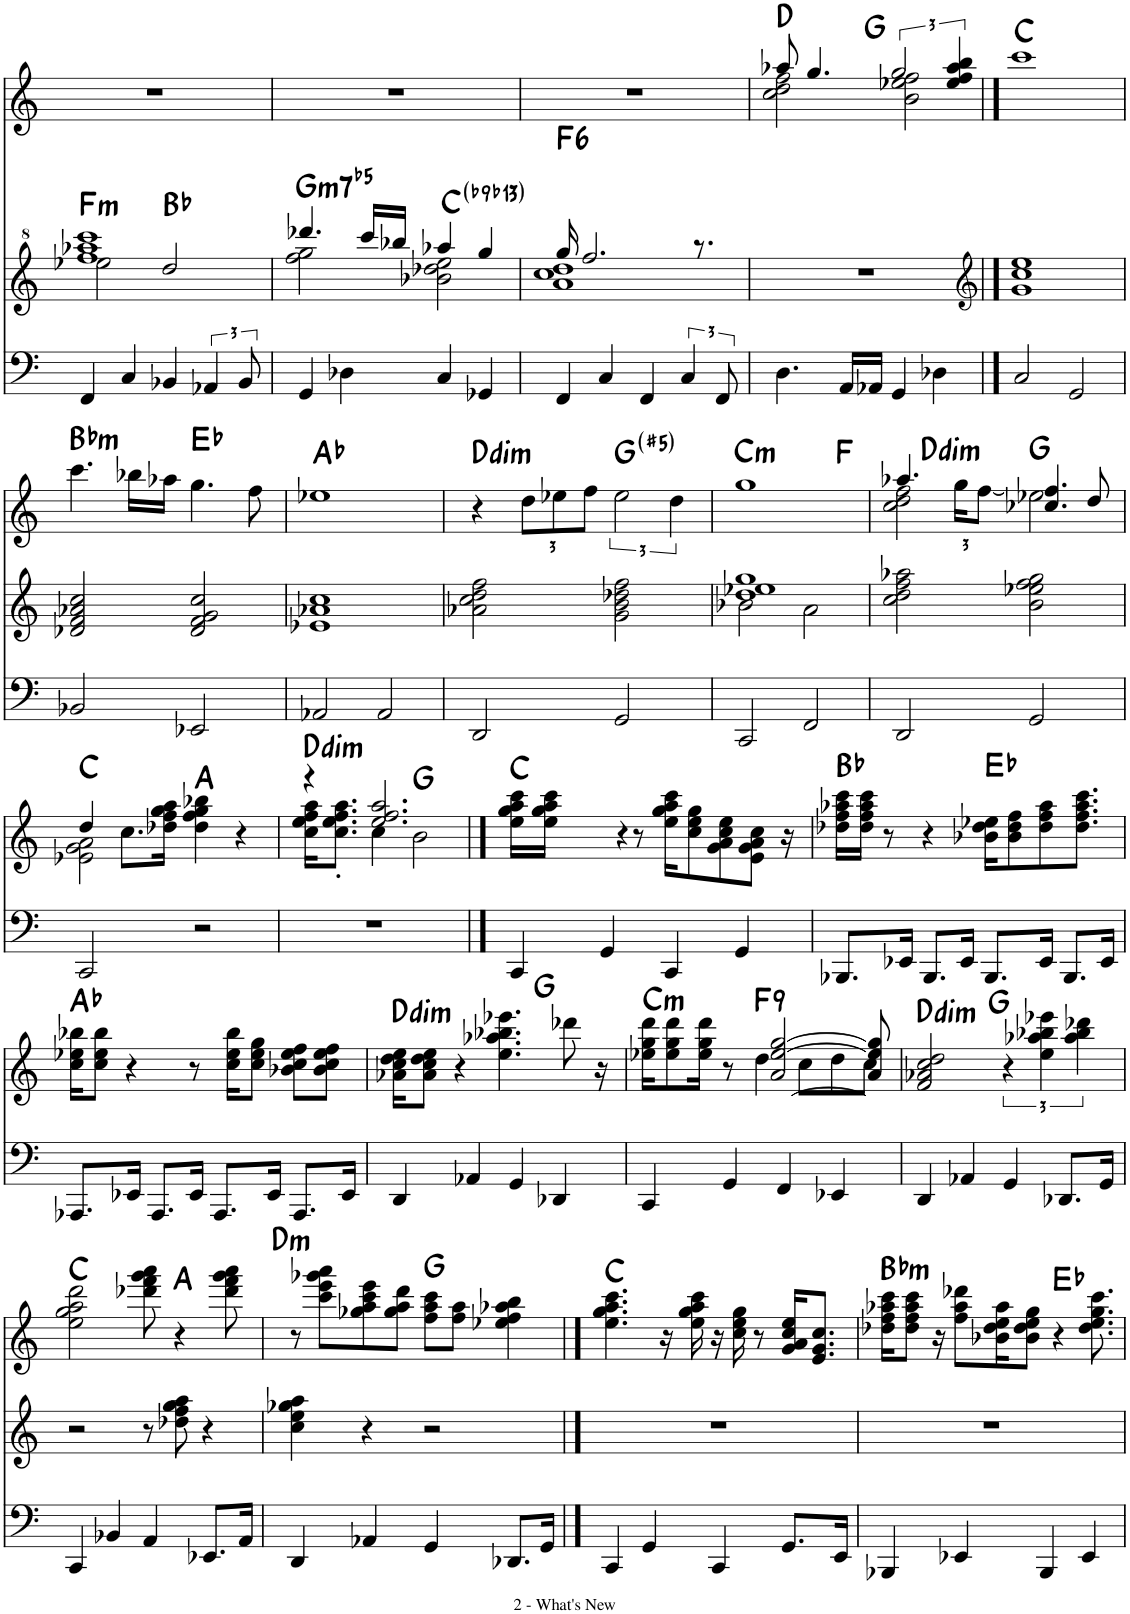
**kern	**kern	**harte	**kern	**harte
*part3	*part2	*part2	*part1	*part1
*staff3	*staff2	*	*staff1	*
*I"Fretless Electric Bass	*I"Piano	*	*I"Electronic Organ	*
*	*	*	*I'Elec Org	*
!!LO:PB:g=z
*clefF4	*clefG^2	*	*clefG2	*
*k[]	*k[]	*	*k[]	*
*M4/4	*M4/4	*	*M4/4	*
=17	=17	=17	=17	=17
*	*^	*	*	*
!	!	!	!LO:H:kt=m	!	!
4FF/	1fff 1aaa-X 1cccc	2eee-X\	F:min	1r	.
4C/	.	.	.	.	.
4BB-X/	.	2ddd/	Bb:maj	.	.
6AA-X/	.	.	.	.	.
12BB-/	.	.	.	.	.
=18	=18	=18	=18	=18	=18
!	!	!	!LO:H:kt=m7b5	!	!
4GG/	4.dddd-X/	2fff\ 2ggg\	G:hdim7	1r	.
4D-X\	.	.	.	.	.
.	16cccc/LL	.	.	.	.
.	16bbb-X/JJ	.	.	.	.
4C/	4aaa-X/	2bb-X\ 2ddd-X\ 2eee\	C:maj(b9,b13)	.	.
4GG-X/	4ggg/	.	.	.	.
=19	=19	=19	=19	=19	=19
!	!	!	!LO:H:kt=6	!	!
4FF/	16ggg/	1aa 1ccc 1ddd	F:maj6	1r	.
.	2.fff/	.	.	.	.
4C/	.	.	.	.	.
4FF/	.	.	.	.	.
6C/	.	.	.	.	.
.	8.r	.	.	.	.
12FF/	.	.	.	.	.
*	*v	*v	*	*	*
=20	=20	=20	=20	=20
*	*	*	*^	*
4.D\	1r	.	8aa-X/	2cc\ 2dd\ 2ff\	D:maj
.	.	.	4.gg/	.	.
16AA/LL	.	.	.	.	.
16AA-X/JJ	.	.	.	.	.
4GG/	.	.	3gg/	2b\ 2ee-X\ 2ff\	G:maj
4D-X\	.	.	.	.	.
.	.	.	6ee-/ 6ff/ 6aa-/ 6bb/	.	.
*	*	*	*v	*v	*
==21	==21	==21	==21	==21
*	*clefG2	*	*	*
2C/	1g 1cc 1ee	.	1ccc	C:maj
2GG/	.	.	.	.
!!LO:LB:g=z
=22	=22	=22	=22	=22
!	!	!	!	!LO:H:kt=m
2BB-X/	2d-X/ 2f/ 2a-X/ 2cc/	.	4.ccc\	Bb:min
.	.	.	16bb-X\LL	.
.	.	.	16aa-X\JJ	.
2EE-X/	2d-/ 2f/ 2g/ 2cc/	.	4.gg\	Eb:maj
.	.	.	8ff\	.
=23	=23	=23	=23	=23
2AA-X/	1e-X 1a-X 1cc	.	1ee-X	Ab:maj
2AA-/	.	.	.	.
=24	=24	=24	=24	=24
!	!	!	!	!LO:H:kt=dim
2DD/	2a-X\ 2cc\ 2dd\ 2ff\	.	4r	D:dim
*	*	*	*Xbrackettup	*
.	.	.	12dd\L	.
.	.	.	12ee-X\	.
.	.	.	12ff\J	.
*	*	*	*brackettup	*
2GG/	2g\ 2b\ 2dd-X\ 2ff\	.	3ee-\	G:(3,#5)
.	.	.	6dd\	.
=25	=25	=25	=25	=25
*	*^	*	*	*
!	!	!	!	!	!LO:H:n=1:kt=m
2CC/	1dd 1ee-X 1gg	2b-X\	.	1gg	C:min F:maj
2FF/	.	2a\	.	.	.
=26	=26	=26	=26	=26	=26
*	*	*	*	*^	*
!	!	!	!	!	!	!LO:H:kt=dim
*	*v	*v	*	*	*	*
2DD/	2cc\ 2dd\ 2ff\ 2aa-X\	.	4.aa-X/	2cc\ 2dd\ 2ff\	D:dim
*	*	*	*Xbrackettup	*	*
.	.	.	24gg\KL	.	.
.	.	.	[12ff\J	.	.
2GG/	2b\ 2ee-X\ 2ff\ 2gg\	.	4.cc-X/ 4.ff/]	2ee-X\	G:maj
.	.	.	8dd/	.	.
!!LO:LB:g=z	!!
=27	=27	=27	=27	=27	=27
2CC/	1r	.	4dd/	2e-X\ 2g\ 2a\	C:maj
.	.	.	8.cc\L	.	.
.	.	.	16dd-X\ 16ff\ 16gg\ 16aa\Jk	.	.
2r	.	.	4dd-\ 4ff\ 4gg\ 4bb-X\	2ryy	A:maj
.	.	.	4r	.	.
=28	=28	=28	=28	=28	=28
!	!	!	!	!	!LO:H:kt=dim
1r	1r	.	4r	16cc\ 16ee\ 16ff\ 16aa\KL	D:dim
.	.	.	.	8.cc\' 8.ee\' 8.ff\' 8.aa\'J	.
.	.	.	2.ee/ 2.ff/ 2.aa/	4cc\	.
.	.	.	.	2b\	G:maj
*	*	*	*v	*v	*
==29	==29	==29	==29	==29
4CC/	1r	.	16ee\ 16gg\ 16aa\ 16ccc\LL	C:maj
.	.	.	16ee\ 16gg\ 16aa\ 16ccc\JJ	.
.	.	.	4r	.
4GG/	.	.	.	.
.	.	.	8r	.
4CC/	.	.	16ee\ 16gg\ 16aa\ 16ccc\KL	.
.	.	.	8cc\ 8ee\ 8gg\	.
.	.	.	8g\ 8a\ 8cc\ 8ee\	.
4GG/	.	.	.	.
.	.	.	8e\ 8g\ 8a\ 8cc\J	.
.	.	.	16r	.
=30	=30	=30	=30	=30
8.BBB-X/L	1r	.	16dd-X\ 16ff\ 16aa-X\ 16ccc\LL	Bb:maj
.	.	.	16dd-\ 16ff\ 16aa-\ 16ccc\JJ	.
.	.	.	8r	.
16EE-X/Jk	.	.	.	.
8.BBB-/L	.	.	4r	.
16EE-/Jk	.	.	.	.
8.BBB-/L	.	.	16b-X\ 16dd-\ 16ee-X\KL	Eb:maj
.	.	.	8b-\ 8dd-\ 8ff\	.
16EE-/Jk	.	.	8dd-\ 8ff\ 8aa-\	.
8.BBB-/L	.	.	.	.
.	.	.	8.dd-\ 8.ff\ 8.aa-\ 8.ccc\J	.
16EE-/Jk	.	.	.	.
!!LO:LB:g=z
=31	=31	=31	=31	=31
8.AAA-X/L	1r	.	16cc\ 16ee-X\ 16bb-X\KL	Ab:maj
.	.	.	8cc\ 8ee-\ 8bb-\J	.
16EE-X/Jk	.	.	4r	.
8.AAA-/L	.	.	.	.
16EE-/Jk	.	.	8r	.
8.AAA-/L	.	.	.	.
.	.	.	16cc\ 16ee-\ 16bb-\KL	.
.	.	.	8cc\ 8ee-\ 8gg\J	.
16EE-/Jk	.	.	.	.
8.AAA-/L	.	.	8b-X\ 8cc\ 8ee-\ 8ff\L	.
.	.	.	8b-\ 8cc\ 8ee-\ 8ff\J	.
16EE-/Jk	.	.	.	.
=32	=32	=32	=32	=32
!	!	!	!	!LO:H:kt=dim
4DD/	1r	.	16a-X\ 16cc\ 16dd\ 16ee\KL	D:dim
.	.	.	8a-\ 8cc\ 8dd\ 8ee\J	.
.	.	.	4r	.
4AA-X/	.	.	.	.
.	.	.	4.ee\ 4.aa-X\ 4.bb-X\ 4.eee-X\	G:maj
4GG/	.	.	.	.
4DD-X/	.	.	.	.
.	.	.	8ddd-X\	.
.	.	.	16r	.
=33	=33	=33	=33	=33
*	*	*	*^	*
!	!	!	!	!	!LO:H:kt=m
4CC/	1r	.	16ee-X\ 16gg\ 16ddd\KL	4.ryy	C:min
.	.	.	8ee-\ 8gg\ 8ddd\	.	.
.	.	.	16ee-\ 16gg\ 16ddd\Jk	.	.
4GG/	.	.	8r	.	.
!	!	!	!	!	!LO:H:kt=9
.	.	.	[2a/ [2ee-/ [2gg/	4dd\	F:9
4FF/	.	.	.	.	.
.	.	.	.	8cc\L	.
4EE-X/	.	.	.	8dd\	.
.	.	.	8a/] 8ee-/] 8gg/]	8cc\J	.
=34	=34	=34	=34	=34	=34
!	!	!	!	!	!LO:H:kt=dim
*	*	*	*v	*v	*
4DD/	1r	.	2f/ 2a-X/ 2cc/ 2dd/	D:dim
4AA-X/	.	.	.	.
*	*	*	*brackettup	*
4GG/	.	.	6r	G:maj
.	.	.	6ee\ 6aa-X\ 6bb-X\ 6eee-X\	.
8.DD-X/L	.	.	.	.
.	.	.	6aa-\ 6bb-\ 6ddd-X\	.
16GG/Jk	.	.	.	.
!!LO:LB:g=z
=35	=35	=35	=35	=35
4CC/	2r	.	2ee\ 2gg\ 2aa\ 2ddd\	C:maj
4BB-X/	.	.	.	.
4AA/	8r	.	8ddd-X\ 8fff\ 8ggg\ 8aaa\	A:maj
.	8dd-X\ 8ff\ 8gg\ 8aa\	.	4r	.
8.EE-X/L	4r	.	.	.
.	.	.	8ddd-\ 8fff\ 8ggg\ 8aaa\	.
16AA/Jk	.	.	.	.
=36	=36	=36	=36	=36
!	!	!	!	!LO:H:kt=m
4DD/	4cc\ 4ee\ 4gg-X\ 4aa\	.	8r	D:min
.	.	.	8ccc\ 8eee\ 8ggg-X\ 8aaa\L	.
4AA-X/	4r	.	8gg-X\ 8aa\ 8ccc\ 8eee\	.
.	.	.	8gg-\ 8aa\ 8ddd\J	.
4GG/	2r	.	8ff\ 8aa\ 8ccc\L	G:maj
.	.	.	8ff\ 8aa\J	.
8.DD-X/L	.	.	4ee-X\ 4ff\ 4aa-X\ 4bb\	.
16GG/Jk	.	.	.	.
==37	==37	==37	==37	==37
4CC/	1r	.	4.ee\ 4.gg\ 4.aa\ 4.ccc\	C:maj
4GG/	.	.	.	.
.	.	.	16r	.
.	.	.	16ee\ 16gg\ 16aa\ 16ccc\	.
4CC/	.	.	16r	.
.	.	.	16cc\ 16ee\ 16gg\	.
.	.	.	8r	.
8.GG/L	.	.	16g/ 16a/ 16cc/ 16ee/KL	.
.	.	.	8.e/ 8.g/ 8.cc/J	.
16EE/Jk	.	.	.	.
=38	=38	=38	=38	=38
!	!	!	!	!LO:H:kt=m
4BBB-X/	1r	.	16dd-X\ 16ff\ 16aa-X\ 16ccc\KL	Bb:min
.	.	.	8dd-\ 8ff\ 8aa-\ 8ccc\J	.
.	.	.	16r	.
4EE-X/	.	.	8ff\ 8aa-\ 8ddd-X\L	.
.	.	.	16b-X\ 16dd-\ 16ee\ 16aa-\K	.
.	.	.	8b-\ 8dd-\ 8ee\ 8gg\J	.
4BBB-/	.	.	.	.
.	.	.	4r	Eb:maj
4EE-/	.	.	.	.
.	.	.	8.dd-\ 8.ee\ 8.gg\ 8.ccc\	.
=	=	=	=	=
*-	*-	*-	*-	*-
